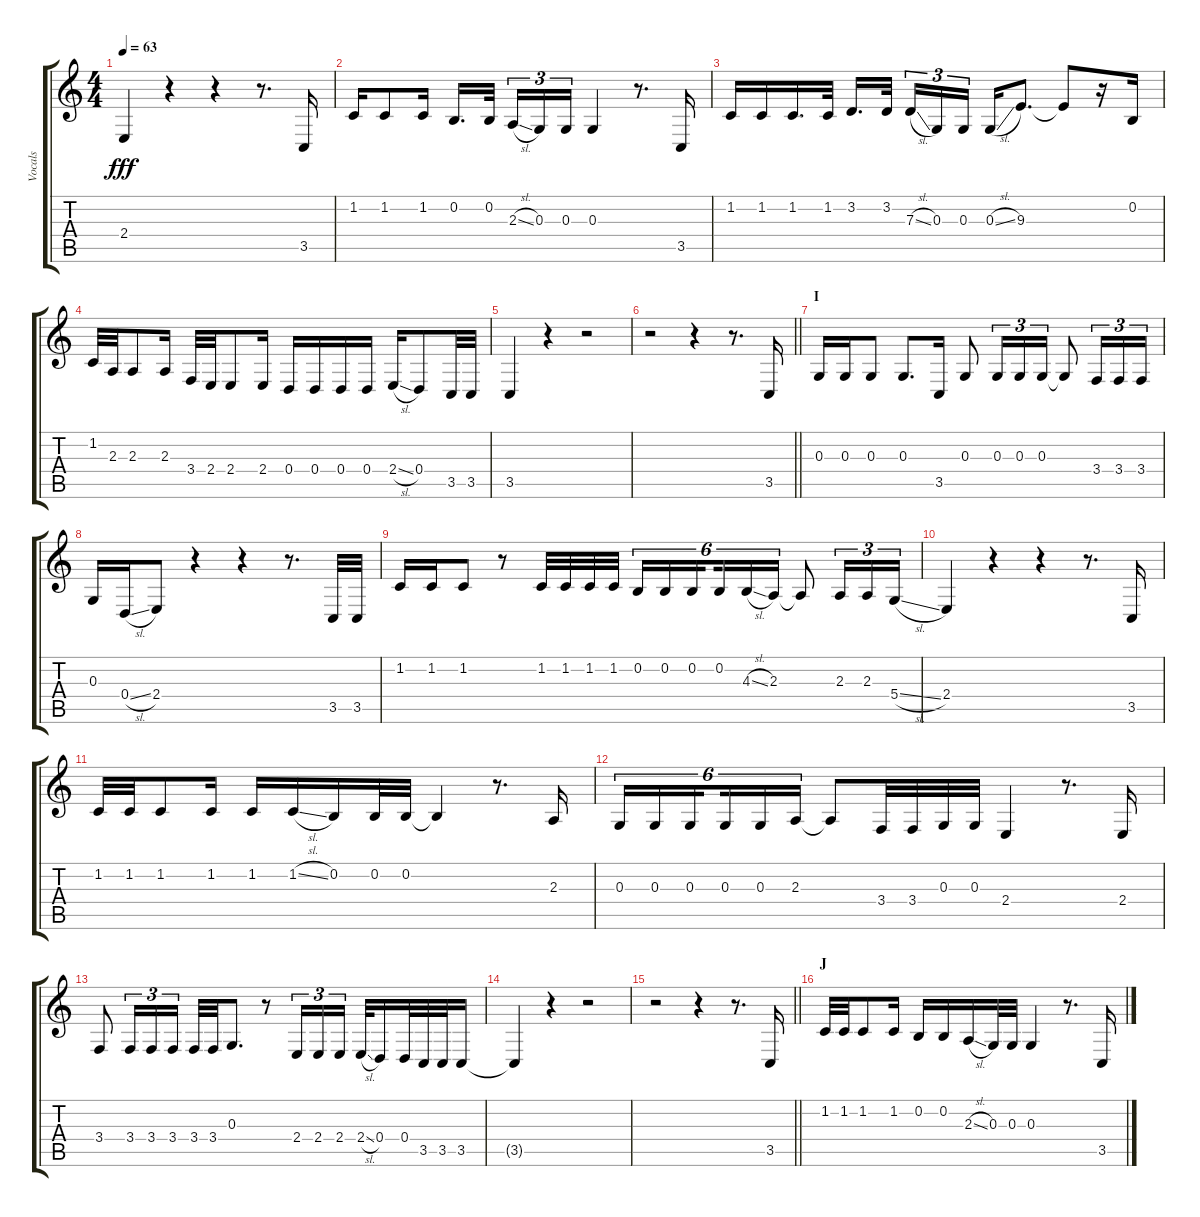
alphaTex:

\track ("Vocals" "Vocals") {instrument voiceoohs}
\staff {score tabs}
\tuning (E4 B3 G3 D3 A2 E2) {hide}
\ts (4 4)
\tempo 63
\clef g2
\ks c
2.4{t}.4{dy fff} r.4 r.4 r.8{d} 3.5.16 |
1.2.16 1.2.8 1.2.16 0.2.16{d} 0.2.32{beam splitsecondary} 2.3{sl}.16{tu (3 2)} 0.3.16{tu (3 2)} 0.3.16{tu (3 2)} 0.3.4 r.8{d} 3.5.16 |
1.2.16 1.2.16 1.2.16{d} 1.2.32 3.2.16{d} 3.2.32{beam splitsecondary} 7.3{sl}.16{tu (3 2)} 0.3.16{tu (3 2)} 0.3.16{tu (3 2)} 0.3{sl}.16 9.3.8{d} 9.3{t}.8 r.16 0.2.16 |
1.2.32 2.3.32 2.3.8 2.3.16 3.4.32 2.4.32 2.4.8 2.4.16 0.4.16 0.4.16 0.4.16 0.4.16 2.4{sl}.16 0.4.8 3.5.32 3.5.32 |
3.5.4 r.4 r.2 |
\barLineRight lightlight
r.2 r.4 r.8{d} 3.5.16 |
\section ("" "I")
0.3.16 0.3.16 0.3.8 0.3.8{d} 3.5.16 0.3.8 0.3.16{tu (3 2)} 0.3.16{tu (3 2)} 0.3.16{tu (3 2)} 0.3{t}.8 3.4.16{tu (3 2)} 3.4.16{tu (3 2)} 3.4.16{tu (3 2)} |
0.3.16 0.4{sl}.16 2.4.8 r.4 r.4 r.8{d} 3.5.32 3.5.32 |
1.2.16 1.2.16 1.2.8 r.8 1.2.32 1.2.32 1.2.32 1.2.32 0.2.16{tu (6 4)} 0.2.16{tu (6 4)} 0.2.16{tu (6 4) beam splitsecondary} 0.2.16{tu (6 4)} 4.3{sl}.16{tu (6 4)} 2.3.16{tu (6 4)} 2.3{t}.8 2.3.16{tu (3 2)} 2.3.16{tu (3 2)} 5.4{sl}.16{tu (3 2)} |
2.4.4 r.4 r.4 r.8{d} 3.5.16 |
1.2.32 1.2.32 1.2.8 1.2.16 1.2.16 1.2{sl}.16 0.2.16 0.2.32 0.2.32 0.2{t}.4 r.8{d} 2.3.16 |
0.3.16{tu (6 4)} 0.3.16{tu (6 4)} 0.3.16{tu (6 4) beam splitsecondary} 0.3.16{tu (6 4)} 0.3.16{tu (6 4)} 2.3.16{tu (6 4)} 2.3{t}.8 3.4.32 3.4.32 0.3.32 0.3.32 2.4.4 r.8{d} 2.4.16 |
3.4.8 3.4.16{tu (3 2)} 3.4.16{tu (3 2)} 3.4.16{tu (3 2)} 3.4.32 3.4.32 0.3.8{d} r.8 2.4.16{tu (3 2)} 2.4.16{tu (3 2)} 2.4.16{tu (3 2)} 2.4{sl}.32 0.4.16 0.4.32 3.5.32 3.5.32 3.5.16 |
3.5{t}.4 r.4 r.2 |
\barLineRight lightlight
r.2 r.4 r.8{d} 3.5.16 |
\section ("" "J")
1.2.32 1.2.32 1.2.8 1.2.16 0.2.16 0.2.16 2.3{sl}.16 0.3.32 0.3.32 0.3.4 r.8{d} 3.5.16
